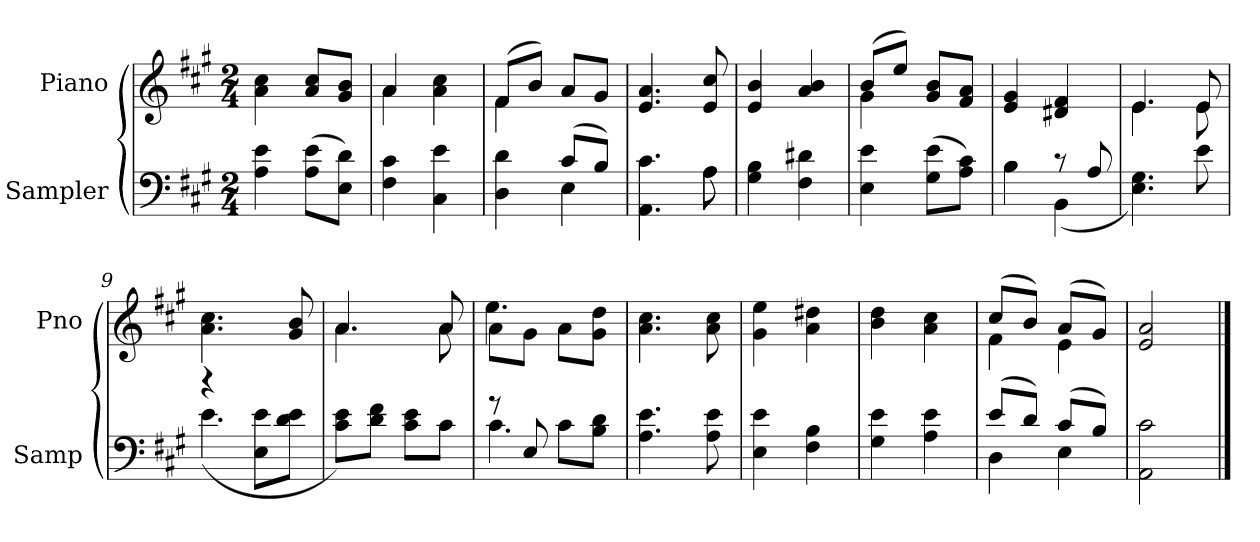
**kern	**kern
*part2	*part1
*staff2	*staff1
*I"Sampler	*I"Piano
*I'Samp	*I'Pno
*clefF4	*clefG2
*k[f#c#g#]	*k[f#c#g#]
*A:	*A:
*M2/4	*M2/4
=1	=1
4A 4e	4a 4cc#
(8A\ 8e\L	8a/ 8cc#/L
8E\ 8d\J)	8g#/ 8b/J
=2	=2
*	*^
4F# 4c#	4a/	4a
4C# 4e	4a 4cc#	4ryy
=3	=3	=3
*^	*	*
4D 4d	4ryy	(8f#/L	4f#
.	.	8b/J)	.
(8c#/L	4E	8a/L	4ryy
8B/J)	.	8g#/J	.
*	*	*v	*v
=4	=4	=4
4.AA 4.c#	4.ryy	4.e 4.a
8A\	8A	8e 8cc#
*v	*v	*
=5	=5
4G# 4B	4e 4b
4F# 4d#X	4a 4b
=6	=6
*	*^
4E 4e	(8b/L	4g#
.	8ee/J)	.
(8G#\ 8e\L	8g#/ 8b/L	4ryy
8A\ 8c#\J)	8f#/ 8a/J	.
*	*v	*v
=7	=7
*^	*
4B\	4B	4e 4g#
8r	(4BB	4d#X 4f#
8A/	.	.
*v	*v	*
=8	=8
*	*^
4.E 4.G#)	4.e/	4.e
8e	8e/	8e
*	*v	*v
=9	=9
*^	*
4r	(4.e	4.a 4.cc#
8E\ 8e\L	.	.
8d\ 8e\J	8ryy	8g# 8b
*v	*v	*
=10	=10
*	*^
8c#\ 8e\L)	4.a/	4.a
8d\ 8f#\J	.	.
8c#\ 8e\L	.	.
8c#\J	8a/	8a
=11	=11	=11
*^	*	*
8r	4.c#	8a\L	4.ee
8E	.	8g#\J	.
8c#\L	.	8a\L	.
8B\ 8d\J	8ryy	8g#\ 8dd\J	8ryy
*v	*v	*	*
*	*v	*v
=12	=12
4.A 4.e	4.a 4.cc#
8A 8e	8a 8cc#
=13	=13
4E 4e	4g# 4ee
4F# 4B	4a 4dd#X
=14	=14
4G# 4e	4b 4dd
4A 4e	4a 4cc#
=15	=15
*^	*^
(8e/L	4D	(8cc#/L	4f#
8d/J)	.	8b/J)	.
(8c#/L	4E	(8a/L	4e
8B/J)	.	8g#/J)	.
*v	*v	*	*
*	*v	*v
=16	=16
2AA 2c#	2e 2a
==	==
*-	*-
